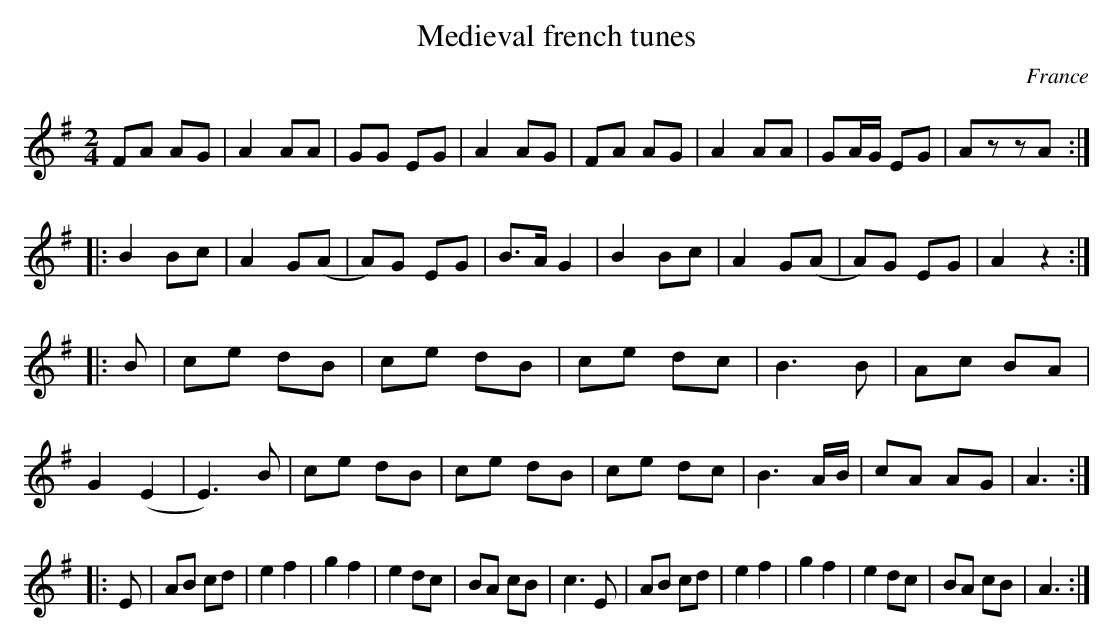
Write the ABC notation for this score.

X:1
T:Medieval french tunes
L:1/8
M:2/4
O:France
K:A dorian
FA AG|A2AA|GG EG|A2 AG|\
FA AG|A2 AA|GA/G/ EG|AzzA::
B2 Bc|A2 G(A|A)G EG|B>A G2|\
B2 Bc|A2 G(A|A)G EG|A2z2::
B|\
ce dB|ce dB|ce dc|B3B|Ac BA|G2 (E2|E3)B|\
ce dB|ce dB|ce dc|B3 A/B/|cA AG|A3 ::
E|\
AB cd|e2 f2|g2 f2|e2dc|BA cB|c3E|\
AB cd|e2 f2|g2 f2|e2dc|BA cB|A3:|
